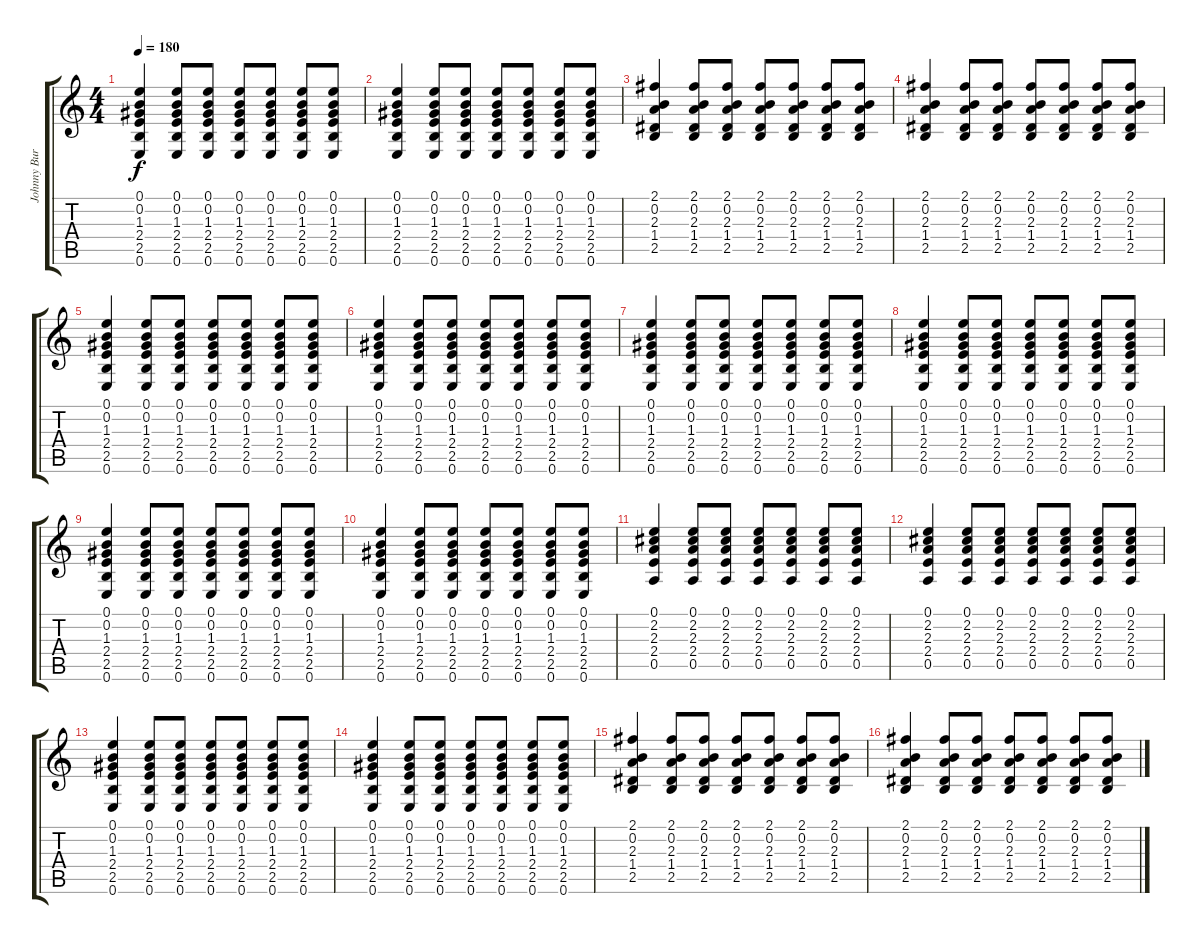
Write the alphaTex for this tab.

\track ("Johnny Burnette" "Johnny Bur") {instrument acousticguitarsteel}
\staff {score tabs}
\tuning (E4 B3 G3 D3 A2 E2) {hide}
\ts (4 4)
\tempo 180
\clef g2
\ks c
(0.1 0.2 1.3 2.4 2.5 0.6).4{dy f} (0.1 0.2 1.3 2.4 2.5 0.6).8 (0.1 0.2 1.3 2.4 2.5 0.6).8 (0.1 0.2 1.3 2.4 2.5 0.6).8 (0.1 0.2 1.3 2.4 2.5 0.6).8 (0.1 0.2 1.3 2.4 2.5 0.6).8 (0.1 0.2 1.3 2.4 2.5 0.6).8 |
(0.1 0.2 1.3 2.4 2.5 0.6).4 (0.1 0.2 1.3 2.4 2.5 0.6).8 (0.1 0.2 1.3 2.4 2.5 0.6).8 (0.1 0.2 1.3 2.4 2.5 0.6).8 (0.1 0.2 1.3 2.4 2.5 0.6).8 (0.1 0.2 1.3 2.4 2.5 0.6).8 (0.1 0.2 1.3 2.4 2.5 0.6).8 |
(2.1 0.2 2.3 1.4 2.5).4 (2.1 0.2 2.3 1.4 2.5).8 (2.1 0.2 2.3 1.4 2.5).8 (2.1 0.2 2.3 1.4 2.5).8 (2.1 0.2 2.3 1.4 2.5).8 (2.1 0.2 2.3 1.4 2.5).8 (2.1 0.2 2.3 1.4 2.5).8 |
(2.1 0.2 2.3 1.4 2.5).4 (2.1 0.2 2.3 1.4 2.5).8 (2.1 0.2 2.3 1.4 2.5).8 (2.1 0.2 2.3 1.4 2.5).8 (2.1 0.2 2.3 1.4 2.5).8 (2.1 0.2 2.3 1.4 2.5).8 (2.1 0.2 2.3 1.4 2.5).8 |
(0.1 0.2 1.3 2.4 2.5 0.6).4 (0.1 0.2 1.3 2.4 2.5 0.6).8 (0.1 0.2 1.3 2.4 2.5 0.6).8 (0.1 0.2 1.3 2.4 2.5 0.6).8 (0.1 0.2 1.3 2.4 2.5 0.6).8 (0.1 0.2 1.3 2.4 2.5 0.6).8 (0.1 0.2 1.3 2.4 2.5 0.6).8 |
(0.1 0.2 1.3 2.4 2.5 0.6).4 (0.1 0.2 1.3 2.4 2.5 0.6).8 (0.1 0.2 1.3 2.4 2.5 0.6).8 (0.1 0.2 1.3 2.4 2.5 0.6).8 (0.1 0.2 1.3 2.4 2.5 0.6).8 (0.1 0.2 1.3 2.4 2.5 0.6).8 (0.1 0.2 1.3 2.4 2.5 0.6).8 |
(0.1 0.2 1.3 2.4 2.5 0.6).4 (0.1 0.2 1.3 2.4 2.5 0.6).8 (0.1 0.2 1.3 2.4 2.5 0.6).8 (0.1 0.2 1.3 2.4 2.5 0.6).8 (0.1 0.2 1.3 2.4 2.5 0.6).8 (0.1 0.2 1.3 2.4 2.5 0.6).8 (0.1 0.2 1.3 2.4 2.5 0.6).8 |
(0.1 0.2 1.3 2.4 2.5 0.6).4 (0.1 0.2 1.3 2.4 2.5 0.6).8 (0.1 0.2 1.3 2.4 2.5 0.6).8 (0.1 0.2 1.3 2.4 2.5 0.6).8 (0.1 0.2 1.3 2.4 2.5 0.6).8 (0.1 0.2 1.3 2.4 2.5 0.6).8 (0.1 0.2 1.3 2.4 2.5 0.6).8 |
(0.1 0.2 1.3 2.4 2.5 0.6).4 (0.1 0.2 1.3 2.4 2.5 0.6).8 (0.1 0.2 1.3 2.4 2.5 0.6).8 (0.1 0.2 1.3 2.4 2.5 0.6).8 (0.1 0.2 1.3 2.4 2.5 0.6).8 (0.1 0.2 1.3 2.4 2.5 0.6).8 (0.1 0.2 1.3 2.4 2.5 0.6).8 |
(0.1 0.2 1.3 2.4 2.5 0.6).4 (0.1 0.2 1.3 2.4 2.5 0.6).8 (0.1 0.2 1.3 2.4 2.5 0.6).8 (0.1 0.2 1.3 2.4 2.5 0.6).8 (0.1 0.2 1.3 2.4 2.5 0.6).8 (0.1 0.2 1.3 2.4 2.5 0.6).8 (0.1 0.2 1.3 2.4 2.5 0.6).8 |
(0.1 2.2 2.3 2.4 0.5).4 (0.1 2.2 2.3 2.4 0.5).8 (0.1 2.2 2.3 2.4 0.5).8 (0.1 2.2 2.3 2.4 0.5).8 (0.1 2.2 2.3 2.4 0.5).8 (0.1 2.2 2.3 2.4 0.5).8 (0.1 2.2 2.3 2.4 0.5).8 |
(0.1 2.2 2.3 2.4 0.5).4 (0.1 2.2 2.3 2.4 0.5).8 (0.1 2.2 2.3 2.4 0.5).8 (0.1 2.2 2.3 2.4 0.5).8 (0.1 2.2 2.3 2.4 0.5).8 (0.1 2.2 2.3 2.4 0.5).8 (0.1 2.2 2.3 2.4 0.5).8 |
(0.1 0.2 1.3 2.4 2.5 0.6).4 (0.1 0.2 1.3 2.4 2.5 0.6).8 (0.1 0.2 1.3 2.4 2.5 0.6).8 (0.1 0.2 1.3 2.4 2.5 0.6).8 (0.1 0.2 1.3 2.4 2.5 0.6).8 (0.1 0.2 1.3 2.4 2.5 0.6).8 (0.1 0.2 1.3 2.4 2.5 0.6).8 |
(0.1 0.2 1.3 2.4 2.5 0.6).4 (0.1 0.2 1.3 2.4 2.5 0.6).8 (0.1 0.2 1.3 2.4 2.5 0.6).8 (0.1 0.2 1.3 2.4 2.5 0.6).8 (0.1 0.2 1.3 2.4 2.5 0.6).8 (0.1 0.2 1.3 2.4 2.5 0.6).8 (0.1 0.2 1.3 2.4 2.5 0.6).8 |
(2.1 0.2 2.3 1.4 2.5).4 (2.1 0.2 2.3 1.4 2.5).8 (2.1 0.2 2.3 1.4 2.5).8 (2.1 0.2 2.3 1.4 2.5).8 (2.1 0.2 2.3 1.4 2.5).8 (2.1 0.2 2.3 1.4 2.5).8 (2.1 0.2 2.3 1.4 2.5).8 |
(2.1 0.2 2.3 1.4 2.5).4 (2.1 0.2 2.3 1.4 2.5).8 (2.1 0.2 2.3 1.4 2.5).8 (2.1 0.2 2.3 1.4 2.5).8 (2.1 0.2 2.3 1.4 2.5).8 (2.1 0.2 2.3 1.4 2.5).8 (2.1 0.2 2.3 1.4 2.5).8
